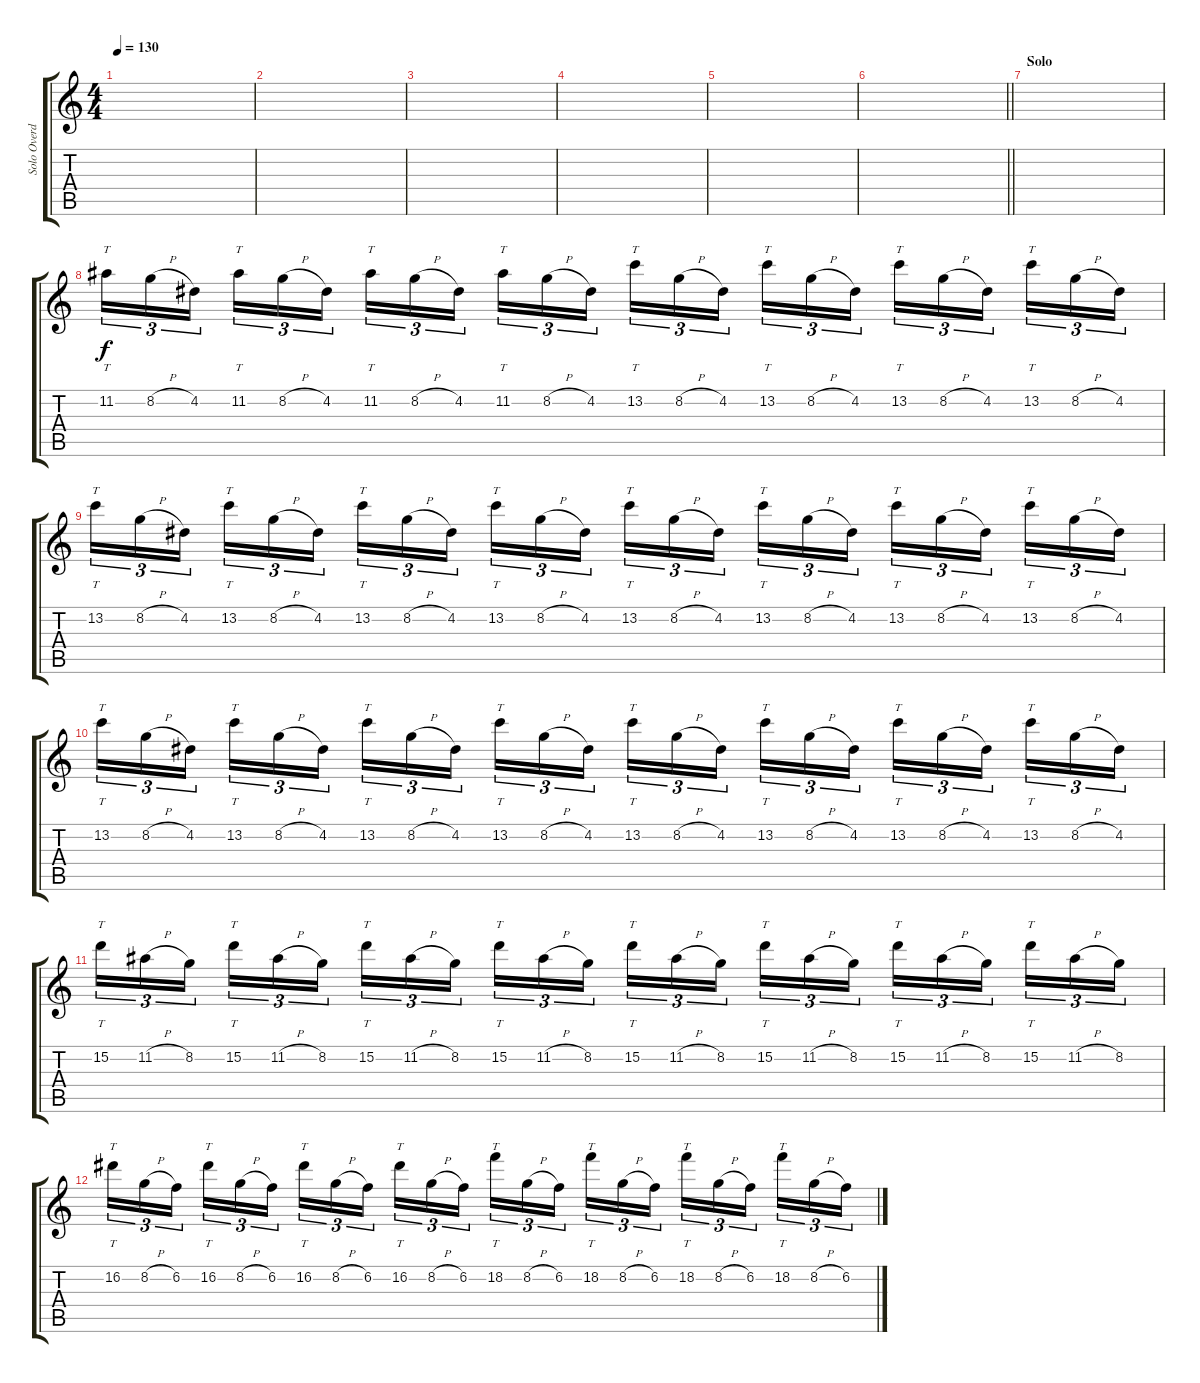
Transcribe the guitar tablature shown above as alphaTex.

\track ("Solo Overdubs" "Solo Overd") {instrument distortionguitar}
\staff {score tabs}
\tuning (E4 B3 G3 D3 A2 E2) {hide}
\ts (4 4)
\tempo 130
\clef g2
\ks c
|
|
|
|
|
\barLineRight lightlight
|
\section ("" "Solo")
|
11.2.16{tt tu (3 2)} 8.2{h}.16{tu (3 2)} 4.2.16{tu (3 2) beam splitsecondary} 11.2.16{tt tu (3 2)} 8.2{h}.16{tu (3 2)} 4.2.16{tu (3 2)} 11.2.16{tt tu (3 2)} 8.2{h}.16{tu (3 2)} 4.2.16{tu (3 2) beam splitsecondary} 11.2.16{tt tu (3 2)} 8.2{h}.16{tu (3 2)} 4.2.16{tu (3 2)} 13.2.16{tt tu (3 2)} 8.2{h}.16{tu (3 2)} 4.2.16{tu (3 2) beam splitsecondary} 13.2.16{tt tu (3 2)} 8.2{h}.16{tu (3 2)} 4.2.16{tu (3 2)} 13.2.16{tt tu (3 2)} 8.2{h}.16{tu (3 2)} 4.2.16{tu (3 2) beam splitsecondary} 13.2.16{tt tu (3 2)} 8.2{h}.16{tu (3 2)} 4.2.16{tu (3 2)} |
13.2.16{tt tu (3 2)} 8.2{h}.16{tu (3 2)} 4.2.16{tu (3 2) beam splitsecondary} 13.2.16{tt tu (3 2)} 8.2{h}.16{tu (3 2)} 4.2.16{tu (3 2)} 13.2.16{tt tu (3 2)} 8.2{h}.16{tu (3 2)} 4.2.16{tu (3 2) beam splitsecondary} 13.2.16{tt tu (3 2)} 8.2{h}.16{tu (3 2)} 4.2.16{tu (3 2)} 13.2.16{tt tu (3 2)} 8.2{h}.16{tu (3 2)} 4.2.16{tu (3 2) beam splitsecondary} 13.2.16{tt tu (3 2)} 8.2{h}.16{tu (3 2)} 4.2.16{tu (3 2)} 13.2.16{tt tu (3 2)} 8.2{h}.16{tu (3 2)} 4.2.16{tu (3 2) beam splitsecondary} 13.2.16{tt tu (3 2)} 8.2{h}.16{tu (3 2)} 4.2.16{tu (3 2)} |
13.2.16{tt tu (3 2)} 8.2{h}.16{tu (3 2)} 4.2.16{tu (3 2) beam splitsecondary} 13.2.16{tt tu (3 2)} 8.2{h}.16{tu (3 2)} 4.2.16{tu (3 2)} 13.2.16{tt tu (3 2)} 8.2{h}.16{tu (3 2)} 4.2.16{tu (3 2) beam splitsecondary} 13.2.16{tt tu (3 2)} 8.2{h}.16{tu (3 2)} 4.2.16{tu (3 2)} 13.2.16{tt tu (3 2)} 8.2{h}.16{tu (3 2)} 4.2.16{tu (3 2) beam splitsecondary} 13.2.16{tt tu (3 2)} 8.2{h}.16{tu (3 2)} 4.2.16{tu (3 2)} 13.2.16{tt tu (3 2)} 8.2{h}.16{tu (3 2)} 4.2.16{tu (3 2) beam splitsecondary} 13.2.16{tt tu (3 2)} 8.2{h}.16{tu (3 2)} 4.2.16{tu (3 2)} |
15.2.16{tt tu (3 2)} 11.2{h}.16{tu (3 2)} 8.2.16{tu (3 2) beam splitsecondary} 15.2.16{tt tu (3 2)} 11.2{h}.16{tu (3 2)} 8.2.16{tu (3 2)} 15.2.16{tt tu (3 2)} 11.2{h}.16{tu (3 2)} 8.2.16{tu (3 2) beam splitsecondary} 15.2.16{tt tu (3 2)} 11.2{h}.16{tu (3 2)} 8.2.16{tu (3 2)} 15.2.16{tt tu (3 2)} 11.2{h}.16{tu (3 2)} 8.2.16{tu (3 2) beam splitsecondary} 15.2.16{tt tu (3 2)} 11.2{h}.16{tu (3 2)} 8.2.16{tu (3 2)} 15.2.16{tt tu (3 2)} 11.2{h}.16{tu (3 2)} 8.2.16{tu (3 2) beam splitsecondary} 15.2.16{tt tu (3 2)} 11.2{h}.16{tu (3 2)} 8.2.16{tu (3 2)} |
16.2.16{tt tu (3 2)} 8.2{h}.16{tu (3 2)} 6.2.16{tu (3 2) beam splitsecondary} 16.2.16{tt tu (3 2)} 8.2{h}.16{tu (3 2)} 6.2.16{tu (3 2)} 16.2.16{tt tu (3 2)} 8.2{h}.16{tu (3 2)} 6.2.16{tu (3 2) beam splitsecondary} 16.2.16{tt tu (3 2)} 8.2{h}.16{tu (3 2)} 6.2.16{tu (3 2)} 18.2.16{tt tu (3 2)} 8.2{h}.16{tu (3 2)} 6.2.16{tu (3 2) beam splitsecondary} 18.2.16{tt tu (3 2)} 8.2{h}.16{tu (3 2)} 6.2.16{tu (3 2)} 18.2.16{tt tu (3 2)} 8.2{h}.16{tu (3 2)} 6.2.16{tu (3 2) beam splitsecondary} 18.2.16{tt tu (3 2)} 8.2{h}.16{tu (3 2)} 6.2.16{tu (3 2)}
